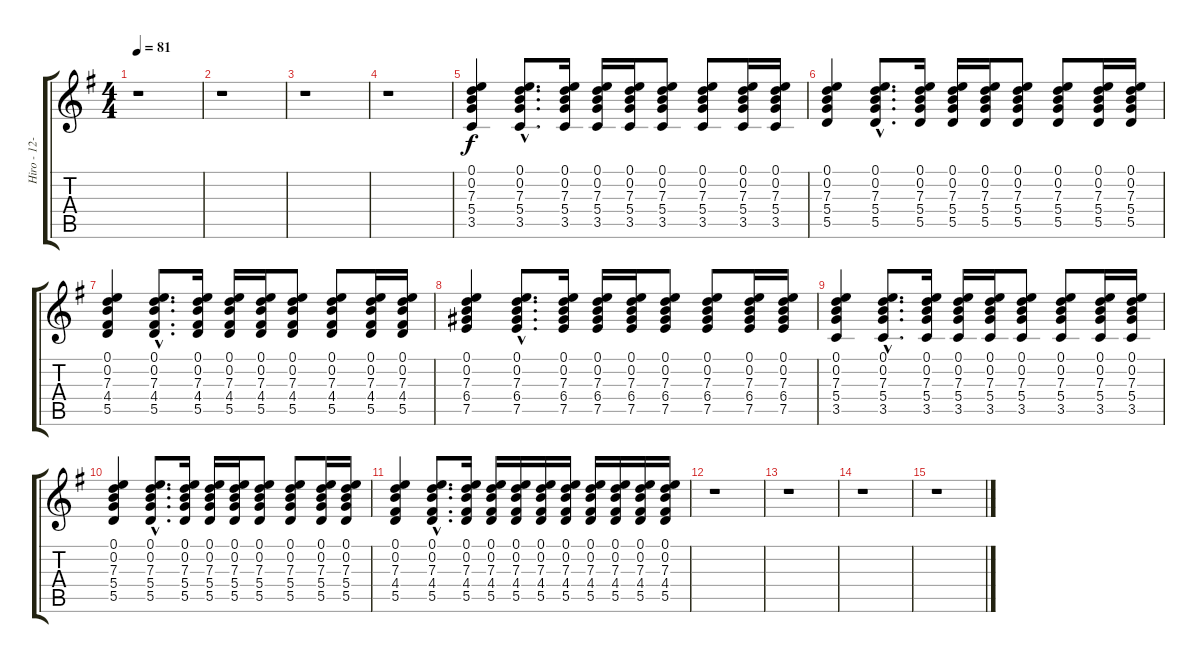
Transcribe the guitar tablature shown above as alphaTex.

\track ("Hiro - 12-String" "Hiro - 12-") {instrument acousticguitarsteel}
\staff {score tabs}
\tuning (E4 B3 G3 D3 A2 E2) {hide}
\ts (4 4)
\tempo 81
\clef g2
\ks g
r.1{dy f} |
r.1 |
r.1 |
r.1 |
(0.1 0.2 7.3 5.4 3.5).4 (0.1{hac} 0.2{hac} 7.3{hac} 5.4{hac} 3.5{hac}).8{d} (0.1 0.2 7.3 5.4 3.5).16 (0.1 0.2 7.3 5.4 3.5).16 (0.1 0.2 7.3 5.4 3.5).16 (0.1 0.2 7.3 5.4 3.5).8 (0.1 0.2 7.3 5.4 3.5).8 (0.1 0.2 7.3 5.4 3.5).16 (0.1 0.2 7.3 5.4 3.5).16 |
(0.1 0.2 7.3 5.4 5.5).4 (0.1{hac} 0.2{hac} 7.3{hac} 5.4{hac} 5.5{hac}).8{d} (0.1 0.2 7.3 5.4 5.5).16 (0.1 0.2 7.3 5.4 5.5).16 (0.1 0.2 7.3 5.4 5.5).16 (0.1 0.2 7.3 5.4 5.5).8 (0.1 0.2 7.3 5.4 5.5).8 (0.1 0.2 7.3 5.4 5.5).16 (0.1 0.2 7.3 5.4 5.5).16 |
(0.1 0.2 7.3 4.4 5.5).4 (0.1{hac} 0.2{hac} 7.3{hac} 4.4{hac} 5.5{hac}).8{d} (0.1 0.2 7.3 4.4 5.5).16 (0.1 0.2 7.3 4.4 5.5).16 (0.1 0.2 7.3 4.4 5.5).16 (0.1 0.2 7.3 4.4 5.5).8 (0.1 0.2 7.3 4.4 5.5).8 (0.1 0.2 7.3 4.4 5.5).16 (0.1 0.2 7.3 4.4 5.5).16 |
(0.1 0.2 7.3 6.4 7.5).4 (0.1{hac} 0.2{hac} 7.3{hac} 6.4{hac} 7.5{hac}).8{d} (0.1 0.2 7.3 6.4 7.5).16 (0.1 0.2 7.3 6.4 7.5).16 (0.1 0.2 7.3 6.4 7.5).16 (0.1 0.2 7.3 6.4 7.5).8 (0.1 0.2 7.3 6.4 7.5).8 (0.1 0.2 7.3 6.4 7.5).16 (0.1 0.2 7.3 6.4 7.5).16 |
(0.1 0.2 7.3 5.4 3.5).4 (0.1{hac} 0.2{hac} 7.3{hac} 5.4{hac} 3.5{hac}).8{d} (0.1 0.2 7.3 5.4 3.5).16 (0.1 0.2 7.3 5.4 3.5).16 (0.1 0.2 7.3 5.4 3.5).16 (0.1 0.2 7.3 5.4 3.5).8 (0.1 0.2 7.3 5.4 3.5).8 (0.1 0.2 7.3 5.4 3.5).16 (0.1 0.2 7.3 5.4 3.5).16 |
(0.1 0.2 7.3 5.4 5.5).4 (0.1{hac} 0.2{hac} 7.3{hac} 5.4{hac} 5.5{hac}).8{d} (0.1 0.2 7.3 5.4 5.5).16 (0.1 0.2 7.3 5.4 5.5).16 (0.1 0.2 7.3 5.4 5.5).16 (0.1 0.2 7.3 5.4 5.5).8 (0.1 0.2 7.3 5.4 5.5).8 (0.1 0.2 7.3 5.4 5.5).16 (0.1 0.2 7.3 5.4 5.5).16 |
(0.1 0.2 7.3 4.4 5.5).4 (0.1{hac} 0.2{hac} 7.3{hac} 4.4{hac} 5.5{hac}).8{d} (0.1 0.2 7.3 4.4 5.5).16 (0.1 0.2 7.3 4.4 5.5).16 (0.1 0.2 7.3 4.4 5.5).16 (0.1 0.2 7.3 4.4 5.5).16 (0.1 0.2 7.3 4.4 5.5).16 (0.1 0.2 7.3 4.4 5.5).16 (0.1 0.2 7.3 4.4 5.5).16 (0.1 0.2 7.3 4.4 5.5).16 (0.1 0.2 7.3 4.4 5.5).16 |
r.1 |
r.1 |
r.1 |
r.1
